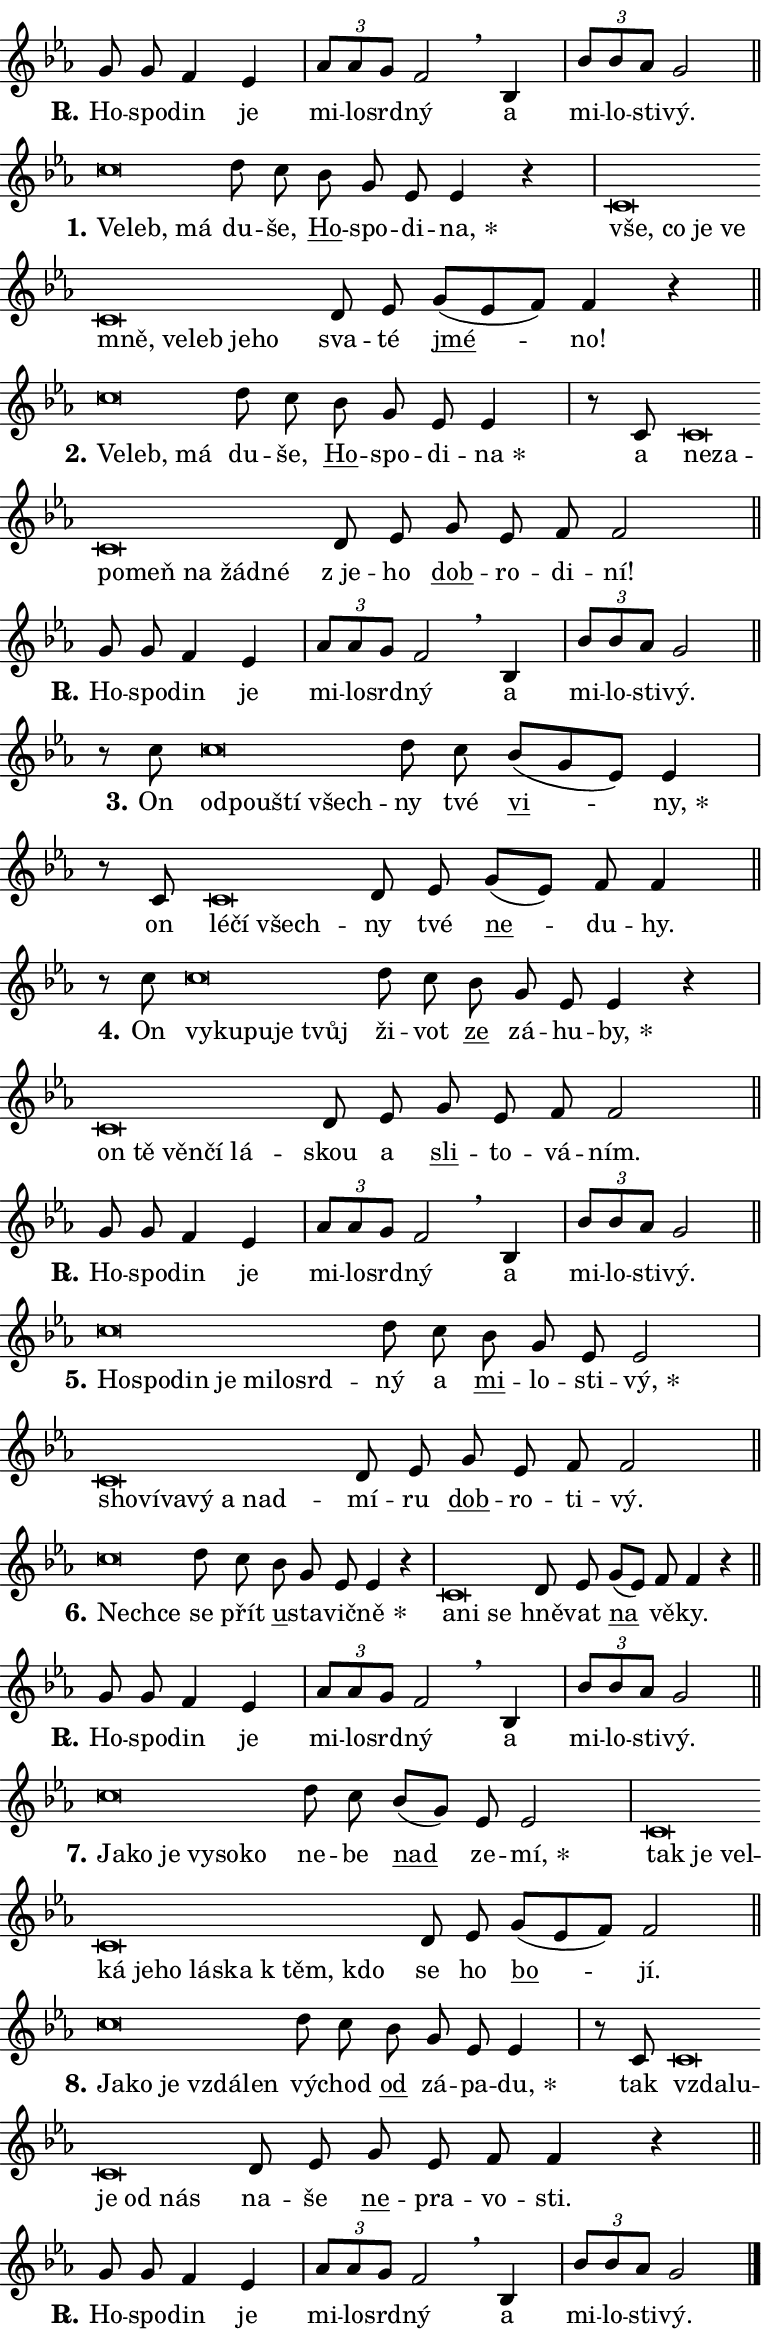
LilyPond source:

\version "2.24.0"
\header { tagline = "" }
\paper {
  indent = 0\cm
  top-margin = 0\cm
  right-margin = 0.13\cm % to fit lyric hyphens
  bottom-margin = 0\cm
  left-margin = 0\cm
  paper-width = 13\cm
  page-breaking = #ly:one-page-breaking
  system-system-spacing.basic-distance = #11
  score-system-spacing.basic-distance = #11
  ragged-last = ##f
}


%% Author: Thomas Morley
%% https://lists.gnu.org/archive/html/lilypond-user/2020-05/msg00002.html
#(define (line-position grob)
"Returns position of @var[grob} in current system:
   @code{'start}, if at first time-step
   @code{'end}, if at last time-step
   @code{'middle} otherwise
"
  (let* ((col (ly:item-get-column grob))
         (ln (ly:grob-object col 'left-neighbor))
         (rn (ly:grob-object col 'right-neighbor))
         (col-to-check-left (if (ly:grob? ln) ln col))
         (col-to-check-right (if (ly:grob? rn) rn col))
         (break-dir-left
           (and
             (ly:grob-property col-to-check-left 'non-musical #f)
             (ly:item-break-dir col-to-check-left)))
         (break-dir-right
           (and
             (ly:grob-property col-to-check-right 'non-musical #f)
             (ly:item-break-dir col-to-check-right))))
        (cond ((eqv? 1 break-dir-left) 'start)
              ((eqv? -1 break-dir-right) 'end)
              (else 'middle))))

#(define (tranparent-at-line-position vctor)
  (lambda (grob)
  "Relying on @code{line-position} select the relevant enry from @var{vctor}.
Used to determine transparency,"
    (case (line-position grob)
      ((end) (not (vector-ref vctor 0)))
      ((middle) (not (vector-ref vctor 1)))
      ((start) (not (vector-ref vctor 2))))))

noteHeadBreakVisibility =
#(define-music-function (break-visibility)(vector?)
"Makes @code{NoteHead}s transparent relying on @var{break-visibility}"
#{
  \override NoteHead.transparent =
    #(tranparent-at-line-position break-visibility)
#})

#(define delete-ledgers-for-transparent-note-heads
  (lambda (grob)
    "Reads whether a @code{NoteHead} is transparent.
If so this @code{NoteHead} is removed from @code{'note-heads} from
@var{grob}, which is supposed to be @code{LedgerLineSpanner}.
As a result ledgers are not printed for this @code{NoteHead}"
    (let* ((nhds-array (ly:grob-object grob 'note-heads))
           (nhds-list
             (if (ly:grob-array? nhds-array)
                 (ly:grob-array->list nhds-array)
                 '()))
           ;; Relies on the transparent-property being done before
           ;; Staff.LedgerLineSpanner.after-line-breaking is executed.
           ;; This is fragile ...
           (to-keep
             (remove
               (lambda (nhd)
                 (ly:grob-property nhd 'transparent #f))
               nhds-list)))
      ;; TODO find a better method to iterate over grob-arrays, similiar
      ;; to filter/remove etc for lists
      ;; For now rebuilt from scratch
      (set! (ly:grob-object grob 'note-heads)  '())
      (for-each
        (lambda (nhd)
          (ly:pointer-group-interface::add-grob grob 'note-heads nhd))
        to-keep))))

squashNotes = {
  \override NoteHead.X-extent = #'(-0.2 . 0.2)
  \override NoteHead.Y-extent = #'(-0.75 . 0)
  \override NoteHead.stencil =
    #(lambda (grob)
       (let ((pos (ly:grob-property grob 'staff-position)))
         (begin
           (if (< pos -7) (display "ERROR: Lower brevis then expected\n") (display ""))
           (if (<= pos -6) ly:text-interface::print ly:note-head::print))))
}
unSquashNotes = {
  \revert NoteHead.X-extent
  \revert NoteHead.Y-extent
  \revert NoteHead.stencil
}

hideNotes = \noteHeadBreakVisibility #begin-of-line-visible
unHideNotes = \noteHeadBreakVisibility #all-visible

% work-around for resetting accidentals
% https://lilypond.org/doc/v2.23/Documentation/notation/displaying-rhythms#unmetered-music
cadenzaMeasure = {
  \cadenzaOff
  \partial 1024 s1024
  \cadenzaOn
}

#(define-markup-command (accent layout props text) (markup?)
  "Underline accented syllable"
  (interpret-markup layout props
    #{\markup \override #'(offset . 4.3) \underline { #text }#}))

responsum = \markup \concat {
  "R" \hspace #-1.05 \path #0.1 #'((moveto 0 0.07) (lineto 0.9 0.8)) \hspace #0.05 "."
}

spaceSize = #0.6828661417322834 % exact space size for TeX Gyre Schola

\layout {
  \context {
    \Staff
    \remove "Time_signature_engraver"
    \override LedgerLineSpanner.after-line-breaking = #delete-ledgers-for-transparent-note-heads
  }
  \context {
    \Lyrics {
      \override LyricSpace.minimum-distance = \spaceSize
      \override LyricText.font-name = #"TeX Gyre Schola"
      \override LyricText.font-size = 1
      \override StanzaNumber.font-name = #"TeX Gyre Schola Bold"
      \override StanzaNumber.font-size = 1
    }
  }
  \context {
    \Score 
    \override NoteHead.text =
      #(lambda (grob) 
        (let ((pos (ly:grob-property grob 'staff-position)))
          #{\markup {
            \combine
              \halign #-0.55 \raise #(if (= pos -6) 0 0.5) \override #'(thickness . 2) \draw-line #'(3.2 . 0)
              \musicglyph "noteheads.sM1"
          }#}))
  }
}

% magnetic-lyrics.ily
%
%   written by
%     Jean Abou Samra <jean@abou-samra.fr>
%     Werner Lemberg <wl@gnu.org>
%
%   adapted by
%     Jiri Hon <jiri.hon@gmail.com>
%
% Version 2022-Apr-15

% https://www.mail-archive.com/lilypond-user@gnu.org/msg149350.html

#(define (Left_hyphen_pointer_engraver context)
   "Collect syllable-hyphen-syllable occurrences in lyrics and store
them in properties.  This engraver only looks to the left.  For
example, if the lyrics input is @code{foo -- bar}, it does the
following.

@itemize @bullet
@item
Set the @code{text} property of the @code{LyricHyphen} grob between
@q{foo} and @q{bar} to @code{foo}.

@item
Set the @code{left-hyphen} property of the @code{LyricText} grob with
text @q{foo} to the @code{LyricHyphen} grob between @q{foo} and
@q{bar}.
@end itemize

Use this auxiliary engraver in combination with the
@code{lyric-@/text::@/apply-@/magnetic-@/offset!} hook."
   (let ((hyphen #f)
         (text #f))
     (make-engraver
      (acknowledgers
       ((lyric-syllable-interface engraver grob source-engraver)
        (set! text grob)))
      (end-acknowledgers
       ((lyric-hyphen-interface engraver grob source-engraver)
        ;(when (not (grob::has-interface grob 'lyric-space-interface))
          (set! hyphen grob)));)
      ((stop-translation-timestep engraver)
       (when (and text hyphen)
         (ly:grob-set-object! text 'left-hyphen hyphen))
       (set! text #f)
       (set! hyphen #f)))))

#(define (lyric-text::apply-magnetic-offset! grob)
   "If the space between two syllables is less than the value in
property @code{LyricText@/.details@/.squash-threshold}, move the right
syllable to the left so that it gets concatenated with the left
syllable.

Use this function as a hook for
@code{LyricText@/.after-@/line-@/breaking} if the
@code{Left_@/hyphen_@/pointer_@/engraver} is active."
   (let ((hyphen (ly:grob-object grob 'left-hyphen #f)))
     (when hyphen
       (let ((left-text (ly:spanner-bound hyphen LEFT)))
         (when (grob::has-interface left-text 'lyric-syllable-interface)
           (let* ((common (ly:grob-common-refpoint grob left-text X))
                  (this-x-ext (ly:grob-extent grob common X))
                  (left-x-ext
                   (begin
                     ;; Trigger magnetism for left-text.
                     (ly:grob-property left-text 'after-line-breaking)
                     (ly:grob-extent left-text common X)))
                  ;; `delta` is the gap width between two syllables.
                  (delta (- (interval-start this-x-ext)
                            (interval-end left-x-ext)))
                  (details (ly:grob-property grob 'details))
                  (threshold (assoc-get 'squash-threshold details 0.2)))
             (when (< delta threshold)
               (let* (;; We have to manipulate the input text so that
                      ;; ligatures crossing syllable boundaries are not
                      ;; disabled.  For languages based on the Latin
                      ;; script this is essentially a beautification.
                      ;; However, for non-Western scripts it can be a
                      ;; necessity.
                      (lt (ly:grob-property left-text 'text))
                      (rt (ly:grob-property grob 'text))
                      (is-space (grob::has-interface hyphen 'lyric-space-interface))
                      (space (if is-space " " ""))
                      (extra-delta (if is-space spaceSize 0))
                      ;; Append new syllable.
                      (ltrt-space (if (and (string? lt) (string? rt))
                                (string-append lt space rt)
                                (make-concat-markup (list lt space rt))))
                      ;; Right-align `ltrt` to the right side.
                      (ltrt-space-markup (grob-interpret-markup
                               grob
                               (make-translate-markup
                                (cons (interval-length this-x-ext) 0)
                                (make-right-align-markup ltrt-space)))))
                 (begin
                   ;; Don't print `left-text`.
                   (ly:grob-set-property! left-text 'stencil #f)
                   ;; Set text and stencil (which holds all collected
                   ;; syllables so far) and shift it to the left.
                   (ly:grob-set-property! grob 'text ltrt-space)
                   (ly:grob-set-property! grob 'stencil ltrt-space-markup)
                   (ly:grob-translate-axis! grob (- (- delta extra-delta)) X))))))))))


#(define (lyric-hyphen::displace-bounds-first grob)
   ;; Make very sure this callback isn't triggered too early.
   (let ((left (ly:spanner-bound grob LEFT))
         (right (ly:spanner-bound grob RIGHT)))
     (ly:grob-property left 'after-line-breaking)
     (ly:grob-property right 'after-line-breaking)
     (ly:lyric-hyphen::print grob)))

squashThreshold = #0.4

\layout {
  \context {
    \Lyrics
    \consists #Left_hyphen_pointer_engraver
    \override LyricText.after-line-breaking =
      #lyric-text::apply-magnetic-offset!
    \override LyricHyphen.stencil = #lyric-hyphen::displace-bounds-first
    \override LyricText.details.squash-threshold = \squashThreshold
    \override LyricHyphen.minimum-distance = 0
    \override LyricHyphen.minimum-length = \squashThreshold
  }
}

squashText = \override LyricText.details.squash-threshold = 9999
unSquashText = \override LyricText.details.squash-threshold = \squashThreshold

leftText = \override LyricText.self-alignment-X = #LEFT
unLeftText = \revert LyricText.self-alignment-X

starOffset = #(lambda (grob) 
                (let ((x_offset (ly:self-alignment-interface::aligned-on-x-parent grob)))
                  (if (= x_offset 0) 0 (+ x_offset 1.2))))

star = #(define-music-function (syllable)(string?)
"Append star separator at the end of a syllable"
#{
  \once \override LyricText.X-offset = #starOffset
  \lyricmode { \markup {
    #syllable
    \override #'((font-name . "TeX Gyre Schola Bold")) \hspace #0.2 \lower #0.65 \larger "*"
  } }
#})

starAccent = #(define-music-function (syllable)(string?)
"Append star separator at the end of a syllable and make accent"
#{
  \once \override LyricText.X-offset = #starOffset
  \lyricmode { \markup {
    \accent #syllable
    \override #'((font-name . "TeX Gyre Schola Bold")) \hspace #0.2 \lower #0.65 \larger "*"
  } }
#})

breath = #(define-music-function (syllable)(string?)
"Append breathing indicator at the end of a syllable"
#{
  \lyricmode { \markup { #syllable "+" } }
#})

optionalBreath = #(define-music-function (syllable)(string?)
"Append optional breathing indicator at the end of a syllable"
#{
  \lyricmode { \markup { #syllable "(+)" } }
#})


\score {
    <<
        \new Voice = "melody" { \cadenzaOn \key es \major \relative { g'8 g f4 es \cadenzaMeasure \bar "|" \tuplet 3/2 { as8[ as g] } f2 \breathe \bar "" bes,4 \cadenzaMeasure \bar "|" \tuplet 3/2 {bes'8[ bes as] } g2 \cadenzaMeasure \bar "||" \break } }
        \new Lyrics \lyricsto "melody" { \lyricmode { \set stanza = \responsum
Ho -- spo -- din je mi -- lo -- srd -- ný a mi -- lo -- sti -- vý. } }
    >>
    \layout {}
}

\score {
    <<
        \new Voice = "melody" { \cadenzaOn \key es \major \relative { \squashNotes c''\breve*1/16 \hideNotes \breve*1/16 \breve*1/16 \bar "" \unHideNotes \unSquashNotes d8 c \bar "" bes g es es4 r \cadenzaMeasure \bar "|" \squashNotes c\breve*1/16 \hideNotes \breve*1/16 \bar "" \breve*1/16 \bar "" \breve*1/16 \bar "" \breve*1/16 \bar "" \breve*1/16 \bar "" \breve*1/16 \bar "" \breve*1/16 \breve*1/16 \bar "" \unHideNotes \unSquashNotes d8 es \bar "" g[( es f)] f4 r \cadenzaMeasure \bar "||" \break } }
        \new Lyrics \lyricsto "melody" { \lyricmode { \set stanza = "1."
\leftText Ve -- \squashText leb, má \unLeftText \unSquashText du -- še, \markup \accent Ho -- spo -- di -- \star na, \leftText vše, \squashText co je ve mně, ve -- leb je -- ho \unLeftText \unSquashText sva -- té \markup \accent jmé -- no! } }
    >>
    \layout {}
}

\score {
    <<
        \new Voice = "melody" { \cadenzaOn \key es \major \relative { \squashNotes c''\breve*1/16 \hideNotes \breve*1/16 \breve*1/16 \bar "" \unHideNotes \unSquashNotes d8 c \bar "" bes g es es4 \cadenzaMeasure \bar "|" r8 c8 \squashNotes c\breve*1/16 \hideNotes \breve*1/16 \bar "" \breve*1/16 \bar "" \breve*1/16 \bar "" \breve*1/16 \bar "" \breve*1/16 \breve*1/16 \bar "" \unHideNotes \unSquashNotes d8 es \bar "" g es f f2 \cadenzaMeasure \bar "||" \break } }
        \new Lyrics \lyricsto "melody" { \lyricmode { \set stanza = "2."
\leftText Ve -- \squashText leb, má \unLeftText \unSquashText du -- še, \markup \accent Ho -- spo -- di -- \star na a \leftText ne -- \squashText za -- po -- meň na žád -- né \unLeftText \unSquashText "z je" -- ho \markup \accent dob -- ro -- di -- ní! } }
    >>
    \layout {}
}

\score {
    <<
        \new Voice = "melody" { \cadenzaOn \key es \major \relative { g'8 g f4 es \cadenzaMeasure \bar "|" \tuplet 3/2 { as8[ as g] } f2 \breathe \bar "" bes,4 \cadenzaMeasure \bar "|" \tuplet 3/2 {bes'8[ bes as] } g2 \cadenzaMeasure \bar "||" \break } }
        \new Lyrics \lyricsto "melody" { \lyricmode { \set stanza = \responsum
Ho -- spo -- din je mi -- lo -- srd -- ný a mi -- lo -- sti -- vý. } }
    >>
    \layout {}
}

\score {
    <<
        \new Voice = "melody" { \cadenzaOn \key es \major \relative { r8 c''8 \squashNotes c\breve*1/16 \hideNotes \breve*1/16 \bar "" \breve*1/16 \breve*1/16 \bar "" \unHideNotes \unSquashNotes d8 c \bar "" bes[( g es)] es4 \cadenzaMeasure \bar "|" r8 c8 \squashNotes c\breve*1/16 \hideNotes \breve*1/16 \breve*1/16 \bar "" \unHideNotes \unSquashNotes d8 es \bar "" g[( es)] f f4 \cadenzaMeasure \bar "||" \break } }
        \new Lyrics \lyricsto "melody" { \lyricmode { \set stanza = "3."
On \leftText od -- \squashText pou -- ští všech -- \unLeftText \unSquashText ny tvé \markup \accent vi -- \star ny, on \leftText lé -- \squashText čí všech -- \unLeftText \unSquashText ny tvé \markup \accent ne -- du -- hy. } }
    >>
    \layout {}
}

\score {
    <<
        \new Voice = "melody" { \cadenzaOn \key es \major \relative { r8 c''8 \squashNotes c\breve*1/16 \hideNotes \breve*1/16 \bar "" \breve*1/16 \bar "" \breve*1/16 \breve*1/16 \bar "" \unHideNotes \unSquashNotes d8 c \bar "" bes g es es4 r \cadenzaMeasure \bar "|" \squashNotes c\breve*1/16 \hideNotes \breve*1/16 \bar "" \breve*1/16 \bar "" \breve*1/16 \breve*1/16 \bar "" \unHideNotes \unSquashNotes d8 es \bar "" g es f f2 \cadenzaMeasure \bar "||" \break } }
        \new Lyrics \lyricsto "melody" { \lyricmode { \set stanza = "4."
On \leftText vy -- \squashText ku -- pu -- je tvůj \unLeftText \unSquashText ži -- vot \markup \accent ze zá -- hu -- \star by, \leftText on \squashText tě věn -- čí lá -- \unLeftText \unSquashText skou a \markup \accent sli -- to -- vá -- ním. } }
    >>
    \layout {}
}

\score {
    <<
        \new Voice = "melody" { \cadenzaOn \key es \major \relative { g'8 g f4 es \cadenzaMeasure \bar "|" \tuplet 3/2 { as8[ as g] } f2 \breathe \bar "" bes,4 \cadenzaMeasure \bar "|" \tuplet 3/2 {bes'8[ bes as] } g2 \cadenzaMeasure \bar "||" \break } }
        \new Lyrics \lyricsto "melody" { \lyricmode { \set stanza = \responsum
Ho -- spo -- din je mi -- lo -- srd -- ný a mi -- lo -- sti -- vý. } }
    >>
    \layout {}
}

\score {
    <<
        \new Voice = "melody" { \cadenzaOn \key es \major \relative { \squashNotes c''\breve*1/16 \hideNotes \breve*1/16 \bar "" \breve*1/16 \bar "" \breve*1/16 \bar "" \breve*1/16 \bar "" \breve*1/16 \breve*1/16 \bar "" \unHideNotes \unSquashNotes d8 c \bar "" bes g es es2 \cadenzaMeasure \bar "|" \squashNotes c\breve*1/16 \hideNotes \breve*1/16 \bar "" \breve*1/16 \bar "" \breve*1/16 \bar "" \breve*1/16 \breve*1/16 \bar "" \unHideNotes \unSquashNotes d8 es \bar "" g es f f2 \cadenzaMeasure \bar "||" \break } }
        \new Lyrics \lyricsto "melody" { \lyricmode { \set stanza = "5."
\leftText Ho -- \squashText spo -- din je mi -- lo -- srd -- \unLeftText \unSquashText ný a \markup \accent mi -- lo -- sti -- \star vý, \leftText sho -- \squashText ví -- va -- vý a nad -- \unLeftText \unSquashText mí -- ru \markup \accent dob -- ro -- ti -- vý. } }
    >>
    \layout {}
}

\score {
    <<
        \new Voice = "melody" { \cadenzaOn \key es \major \relative { \squashNotes c''\breve*1/16 \hideNotes \breve*1/16 \bar "" \unHideNotes \unSquashNotes d8 c \bar "" bes g es es4 r \cadenzaMeasure \bar "|" \squashNotes c\breve*1/16 \hideNotes \breve*1/16 \breve*1/16 \bar "" \unHideNotes \unSquashNotes d8 es \bar "" g[( es)] f f4 r \cadenzaMeasure \bar "||" \break } }
        \new Lyrics \lyricsto "melody" { \lyricmode { \set stanza = "6."
\leftText Nech -- \squashText ce \unLeftText \unSquashText se přít \markup \accent u -- sta -- vič -- \star ně \leftText a -- \squashText ni se \unLeftText \unSquashText hně -- vat \markup \accent na vě -- ky. } }
    >>
    \layout {}
}

\score {
    <<
        \new Voice = "melody" { \cadenzaOn \key es \major \relative { g'8 g f4 es \cadenzaMeasure \bar "|" \tuplet 3/2 { as8[ as g] } f2 \breathe \bar "" bes,4 \cadenzaMeasure \bar "|" \tuplet 3/2 {bes'8[ bes as] } g2 \cadenzaMeasure \bar "||" \break } }
        \new Lyrics \lyricsto "melody" { \lyricmode { \set stanza = \responsum
Ho -- spo -- din je mi -- lo -- srd -- ný a mi -- lo -- sti -- vý. } }
    >>
    \layout {}
}

\score {
    <<
        \new Voice = "melody" { \cadenzaOn \key es \major \relative { \squashNotes c''\breve*1/16 \hideNotes \breve*1/16 \bar "" \breve*1/16 \bar "" \breve*1/16 \bar "" \breve*1/16 \breve*1/16 \bar "" \unHideNotes \unSquashNotes d8 c \bar "" bes[( g)] es es2 \cadenzaMeasure \bar "|" \squashNotes c\breve*1/16 \hideNotes \breve*1/16 \bar "" \breve*1/16 \bar "" \breve*1/16 \bar "" \breve*1/16 \bar "" \breve*1/16 \bar "" \breve*1/16 \bar "" \breve*1/16 \bar "" \breve*1/16 \breve*1/16 \bar "" \unHideNotes \unSquashNotes d8 es \bar "" g[( es f)] f2 \cadenzaMeasure \bar "||" \break } }
        \new Lyrics \lyricsto "melody" { \lyricmode { \set stanza = "7."
\leftText Ja -- \squashText ko je vy -- so -- ko \unLeftText \unSquashText ne -- be \markup \accent nad ze -- \star mí, \leftText tak \squashText je vel -- ká je -- ho lá -- ska "k těm," kdo \unLeftText \unSquashText se ho \markup \accent bo -- jí. } }
    >>
    \layout {}
}

\score {
    <<
        \new Voice = "melody" { \cadenzaOn \key es \major \relative { \squashNotes c''\breve*1/16 \hideNotes \breve*1/16 \bar "" \breve*1/16 \bar "" \breve*1/16 \breve*1/16 \bar "" \unHideNotes \unSquashNotes d8 c \bar "" bes g es es4 \cadenzaMeasure \bar "|" r8 c8 \squashNotes c\breve*1/16 \hideNotes \breve*1/16 \bar "" \breve*1/16 \bar "" \breve*1/16 \breve*1/16 \bar "" \unHideNotes \unSquashNotes d8 es \bar "" g es f f4 r \cadenzaMeasure \bar "||" \break } }
        \new Lyrics \lyricsto "melody" { \lyricmode { \set stanza = "8."
\leftText Ja -- \squashText ko je vzdá -- len \unLeftText \unSquashText vý -- chod \markup \accent od zá -- pa -- \star du, tak \leftText vzda -- \squashText lu -- je od nás \unLeftText \unSquashText na -- še \markup \accent ne -- pra -- vo -- sti. } }
    >>
    \layout {}
}

\score {
    <<
        \new Voice = "melody" { \cadenzaOn \key es \major \relative { g'8 g f4 es \cadenzaMeasure \bar "|" \tuplet 3/2 { as8[ as g] } f2 \breathe \bar "" bes,4 \cadenzaMeasure \bar "|" \tuplet 3/2 {bes'8[ bes as] } g2 \cadenzaMeasure \bar "||" \break } \bar "|." }
        \new Lyrics \lyricsto "melody" { \lyricmode { \set stanza = \responsum
Ho -- spo -- din je mi -- lo -- srd -- ný a mi -- lo -- sti -- vý. } }
    >>
    \layout {}
}
